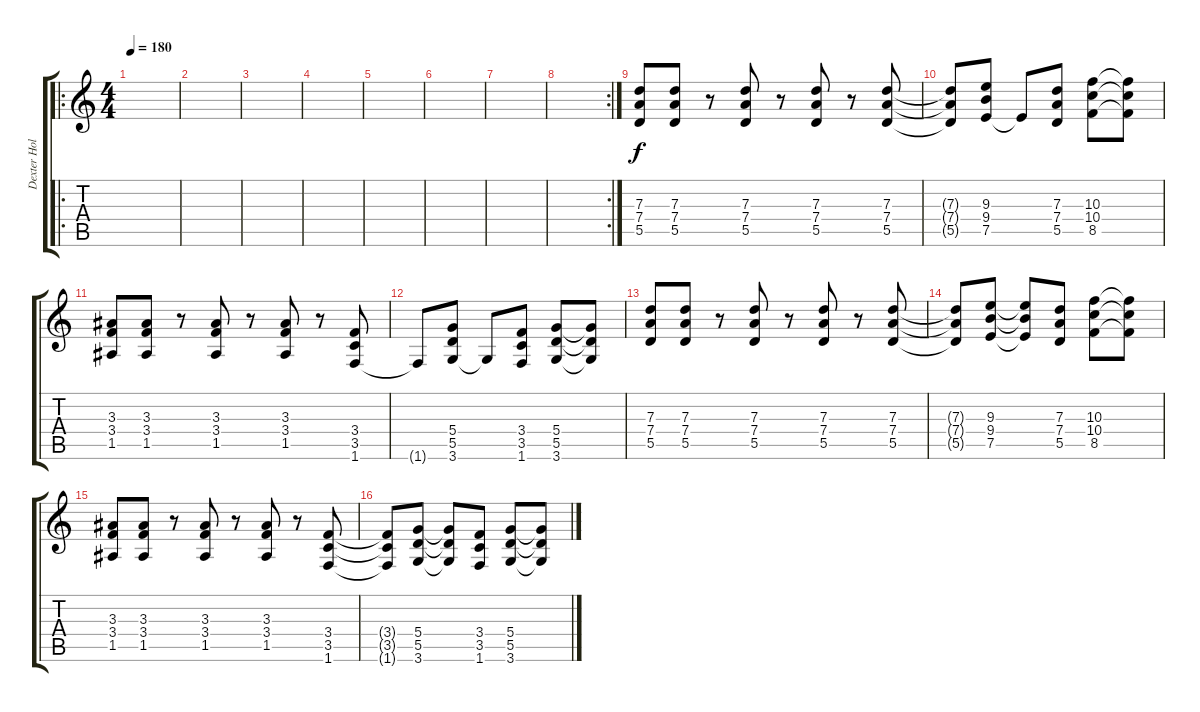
\track ("Dexter Holland" "Dexter Hol") {instrument electricguitarmuted}
\staff {score tabs}
\tuning (E4 B3 G3 D3 A2 E2) {hide}
\ro
\ts (4 4)
\tempo 180
\clef g2
\ks c
|
|
|
|
|
|
|
\rc 2
|
(7.3 7.4 5.5).8 (7.3 7.4 5.5).8 r.8 (7.3 7.4 5.5).8 r.8 (7.3 7.4 5.5).8 r.8 (7.3 7.4 5.5).8 |
(7.3{t} 7.4{t} 5.5{t}).8 (9.3 9.4 7.5).8 7.5{t}.8 (7.3 7.4 5.5).8 (10.3 10.4 8.5).8 (10.3{t} 10.4{t} 8.5{t}).8 |
(3.3 3.4 1.5).8 (3.3 3.4 1.5).8 r.8 (3.3 3.4 1.5).8 r.8 (3.3 3.4 1.5).8 r.8 (3.4 3.5 1.6).8 |
1.6{t}.8 (5.4 5.5 3.6).8 3.6{t}.8 (3.4 3.5 1.6).8 (5.4 5.5 3.6).8 (5.4{t} 5.5{t} 3.6{t}).8 |
(7.3 7.4 5.5).8 (7.3 7.4 5.5).8 r.8 (7.3 7.4 5.5).8 r.8 (7.3 7.4 5.5).8 r.8 (7.3 7.4 5.5).8 |
(7.3{t} 7.4{t} 5.5{t}).8 (9.3 9.4 7.5).8 (9.3{t} 9.4{t} 7.5{t}).8 (7.3 7.4 5.5).8 (10.3 10.4 8.5).8 (10.3{t} 10.4{t} 8.5{t}).8 |
(3.3 3.4 1.5).8 (3.3 3.4 1.5).8 r.8 (3.3 3.4 1.5).8 r.8 (3.3 3.4 1.5).8 r.8 (3.4 3.5 1.6).8 |
(3.4{t} 3.5{t} 1.6{t}).8 (5.4 5.5 3.6).8 (5.4{t} 5.5{t} 3.6{t}).8 (3.4 3.5 1.6).8 (5.4 5.5 3.6).8 (5.4{t} 5.5{t} 3.6{t}).8
